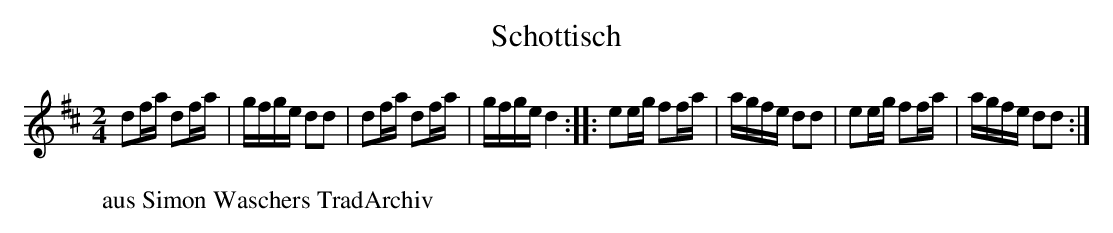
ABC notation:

X:1
T:Schottisch
M:2/4
L:1/16
K:D
d2fa d2fa | gfge d2d2 |d2fa d2fa | gfge d4 :||:\
e2eg f2fa | agfe d2d2 | e2eg f2fa | agfe d2d2 :|
W:aus Simon Waschers TradArchiv
